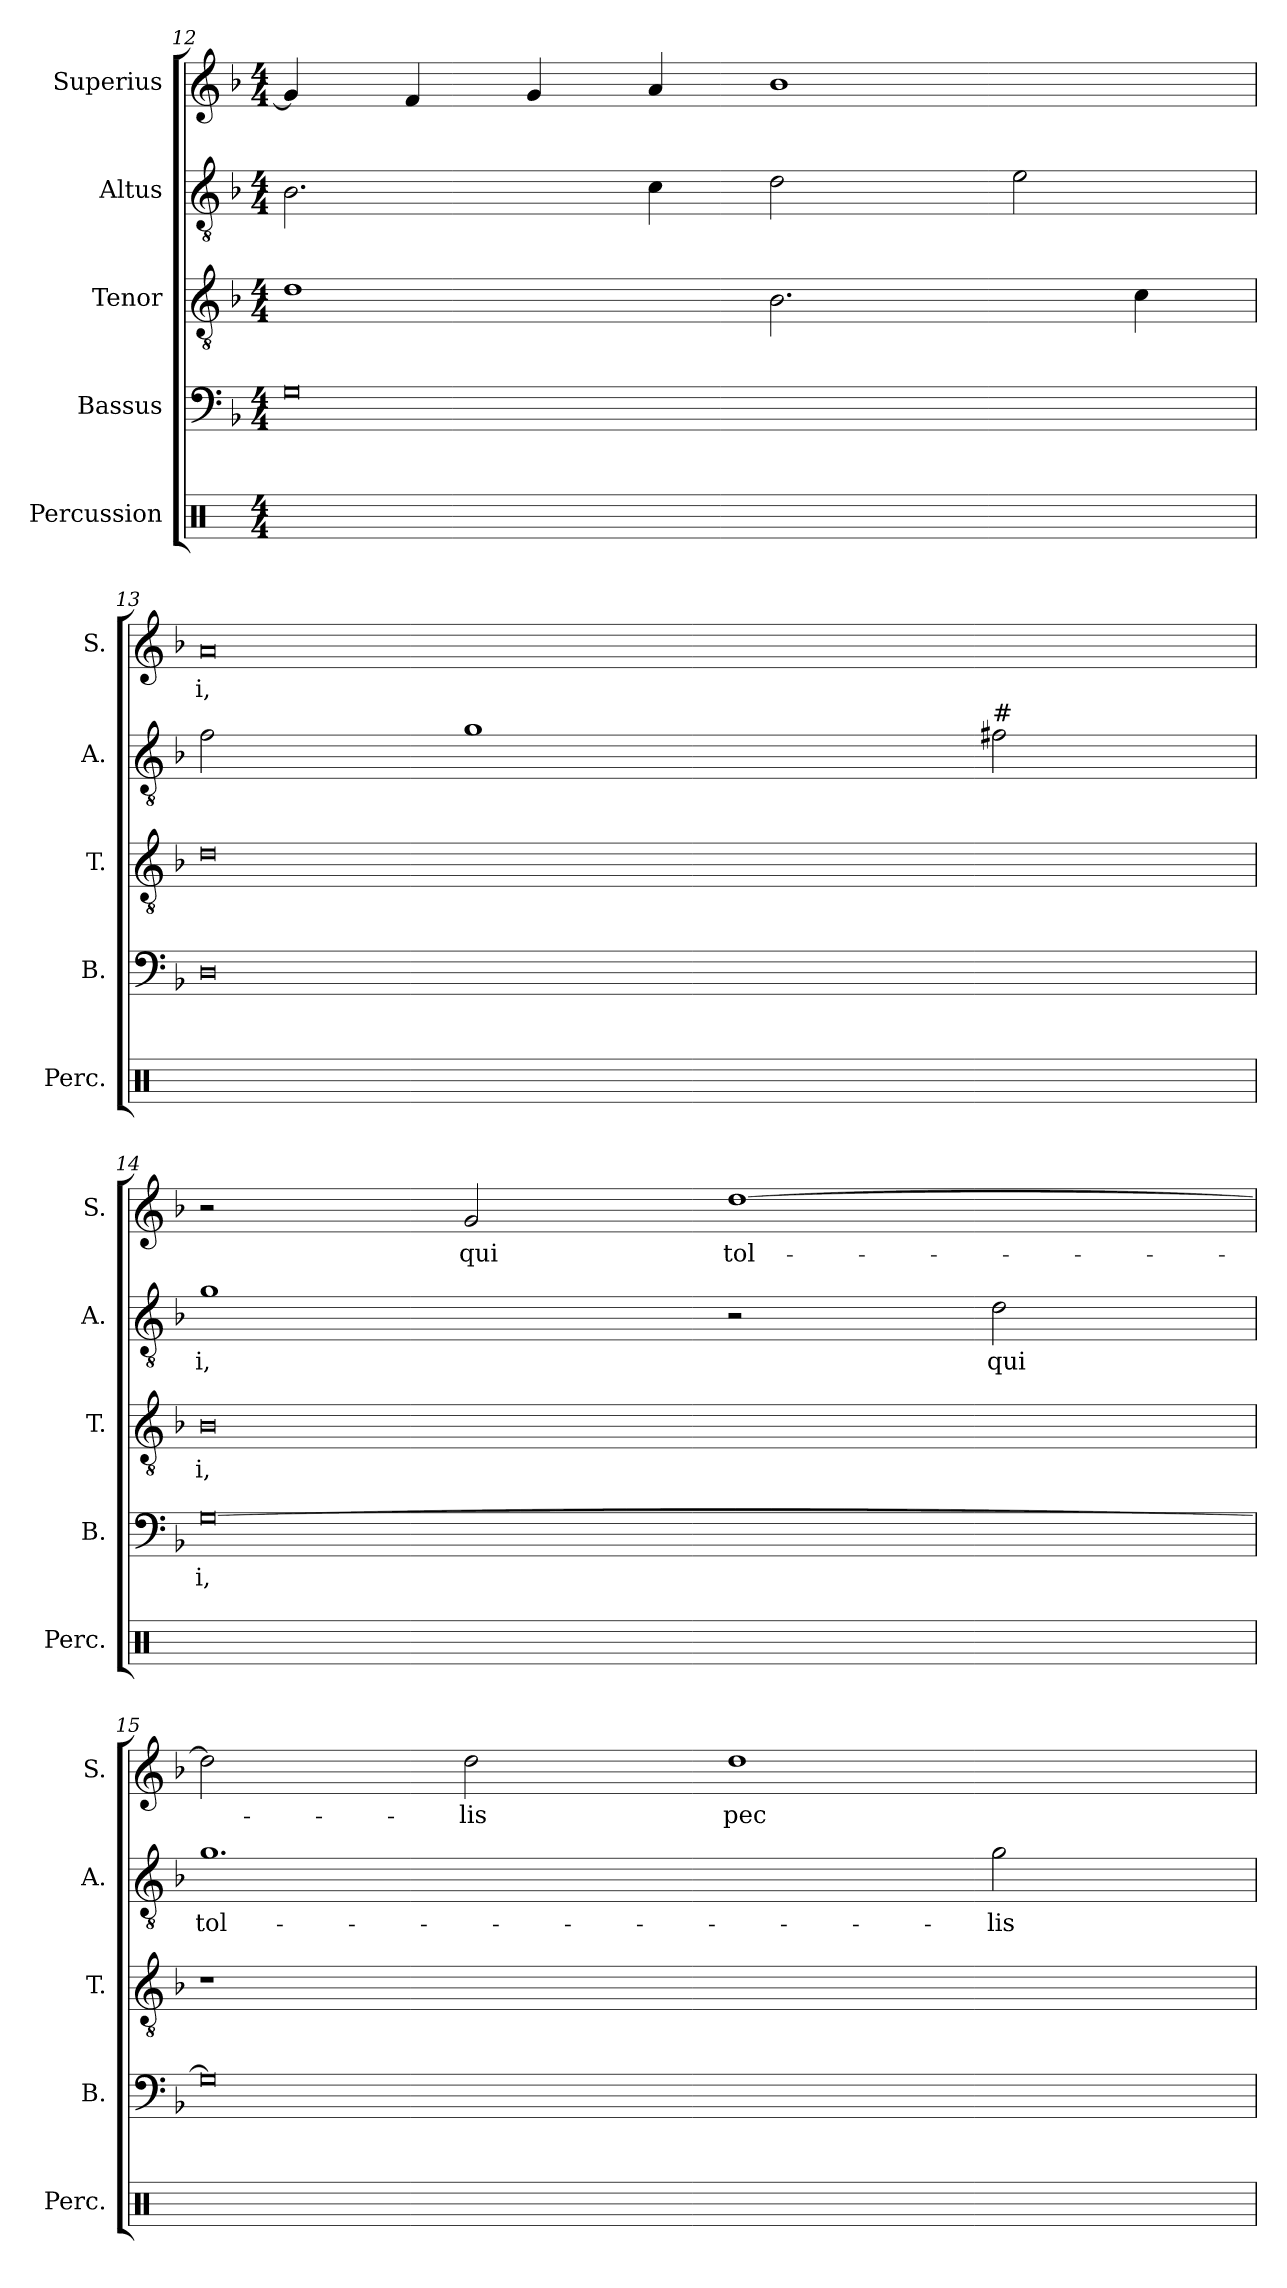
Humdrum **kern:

**kern	**kern	**text	**kern	**text	**kern	**text	**kern	**text
*part5	*part4	*part4	*part3	*part3	*part2	*part2	*part1	*part1
*staff5	*staff4	*staff4	*staff3	*staff3	*staff2	*staff2	*staff1	*staff1
*I"Percussion	*I"Bassus	*	*I"Tenor	*	*I"Altus	*	*I"Superius	*
*I'Perc.	*I'B.	*	*I'T.	*	*I'A.	*	*I'S.	*
*clefX	*clefF4	*	*clefGv2	*	*clefGv2	*	*clefG2	*
*	*	*	*ITrd7c12	*	*ITrd7c12	*	*	*
*k[]	*k[b-]	*	*k[b-]	*	*k[b-]	*	*k[b-]	*
*C:	*F:	*	*F:	*	*F:	*	*F:	*
*M4/4	*M4/4	*	*M4/4	*	*M4/4	*	*M4/4	*
=12	=12	=12	=12	=12	=12	=12	=12	=12
16Rei/LLyy	0Gi	.	1Di	.	2.BB-i\	.	4gi/]	.
16Rei/yy	.	.	.	.	.	.	.	.
16Rei/yy	.	.	.	.	.	.	.	.
16Rei/JJyy	.	.	.	.	.	.	.	.
16Rei/LLyy	.	.	.	.	.	.	4fi/	.
16Rei/yy	.	.	.	.	.	.	.	.
16Rei/yy	.	.	.	.	.	.	.	.
16Rei/JJyy	.	.	.	.	.	.	.	.
16Rei/LLyy	.	.	.	.	.	.	4gi/	.
16Rei/yy	.	.	.	.	.	.	.	.
16Rei/yy	.	.	.	.	.	.	.	.
16Rei/JJyy	.	.	.	.	.	.	.	.
16Rei/LLyy	.	.	.	.	4Ci\	.	4ai/	.
16Rei/yy	.	.	.	.	.	.	.	.
16Rei/yy	.	.	.	.	.	.	.	.
16Rei/JJyy	.	.	.	.	.	.	.	.
16Rei/LLyy	.	.	2.BB-i\	.	2Di\	.	1b-i	.
16Rei/yy	.	.	.	.	.	.	.	.
16Rei/yy	.	.	.	.	.	.	.	.
16Rei/JJyy	.	.	.	.	.	.	.	.
16Rei/LLyy	.	.	.	.	.	.	.	.
16Rei/yy	.	.	.	.	.	.	.	.
16Rei/yy	.	.	.	.	.	.	.	.
16Rei/JJyy	.	.	.	.	.	.	.	.
16Rei/LLyy	.	.	.	.	2Ei\	.	.	.
16Rei/yy	.	.	.	.	.	.	.	.
16Rei/yy	.	.	.	.	.	.	.	.
16Rei/JJyy	.	.	.	.	.	.	.	.
16Rei/LLyy	.	.	4Ci\	.	.	.	.	.
16Rei/yy	.	.	.	.	.	.	.	.
16Rei/yy	.	.	.	.	.	.	.	.
16Rei/JJyy	.	.	.	.	.	.	.	.
=13	=13	=13	=13	=13	=13	=13	=13	=13
!	!	!	!	!	!	!	!	!LO:LY:b:color=#000000
16Rei/LLyy	0Di	.	0Di	.	2Fi\	.	0ai	-i,
16Rei/yy	.	.	.	.	.	.	.	.
16Rei/yy	.	.	.	.	.	.	.	.
16Rei/JJyy	.	.	.	.	.	.	.	.
16Rei/LLyy	.	.	.	.	.	.	.	.
16Rei/yy	.	.	.	.	.	.	.	.
16Rei/yy	.	.	.	.	.	.	.	.
16Rei/JJyy	.	.	.	.	.	.	.	.
16Rei/LLyy	.	.	.	.	1Gi	.	.	.
16Rei/yy	.	.	.	.	.	.	.	.
16Rei/yy	.	.	.	.	.	.	.	.
16Rei/JJyy	.	.	.	.	.	.	.	.
16Rei/LLyy	.	.	.	.	.	.	.	.
16Rei/yy	.	.	.	.	.	.	.	.
16Rei/yy	.	.	.	.	.	.	.	.
16Rei/JJyy	.	.	.	.	.	.	.	.
16Rei/LLyy	.	.	.	.	.	.	.	.
16Rei/yy	.	.	.	.	.	.	.	.
16Rei/yy	.	.	.	.	.	.	.	.
16Rei/JJyy	.	.	.	.	.	.	.	.
16Rei/LLyy	.	.	.	.	.	.	.	.
16Rei/yy	.	.	.	.	.	.	.	.
16Rei/yy	.	.	.	.	.	.	.	.
16Rei/JJyy	.	.	.	.	.	.	.	.
!	!	!	!	!	!LO:TX:a:t=#	!	!	!
16Rei/LLyy	.	.	.	.	2F#j\	.	.	.
16Rei/yy	.	.	.	.	.	.	.	.
16Rei/yy	.	.	.	.	.	.	.	.
16Rei/JJyy	.	.	.	.	.	.	.	.
16Rei/LLyy	.	.	.	.	.	.	.	.
16Rei/yy	.	.	.	.	.	.	.	.
16Rei/yy	.	.	.	.	.	.	.	.
16Rei/JJyy	.	.	.	.	.	.	.	.
=14	=14	=14	=14	=14	=14	=14	=14	=14
!	!	!LO:LY:b:color=#000000	!	!	!	!	!	!
!	!	!	!	!LO:LY:b:color=#000000	!	!	!	!
!	!	!	!	!	!	!LO:LY:b:color=#000000	!	!
16Rei/LLyy	[>0Gi	-i,	0BB-i	-i,	1Gi	-i,	2r	.
16Rei/yy	.	.	.	.	.	.	.	.
16Rei/yy	.	.	.	.	.	.	.	.
16Rei/JJyy	.	.	.	.	.	.	.	.
16Rei/LLyy	.	.	.	.	.	.	.	.
16Rei/yy	.	.	.	.	.	.	.	.
16Rei/yy	.	.	.	.	.	.	.	.
16Rei/JJyy	.	.	.	.	.	.	.	.
!	!	!	!	!	!	!	!	!LO:LY:b:color=#000000
16Rei/LLyy	.	.	.	.	.	.	2gi/	qui
16Rei/yy	.	.	.	.	.	.	.	.
16Rei/yy	.	.	.	.	.	.	.	.
16Rei/JJyy	.	.	.	.	.	.	.	.
16Rei/LLyy	.	.	.	.	.	.	.	.
16Rei/yy	.	.	.	.	.	.	.	.
16Rei/yy	.	.	.	.	.	.	.	.
16Rei/JJyy	.	.	.	.	.	.	.	.
!	!	!	!	!	!	!	!	!LO:LY:b:color=#000000
16Rei/LLyy	.	.	.	.	2r	.	[>1ddi	tol-
16Rei/yy	.	.	.	.	.	.	.	.
16Rei/yy	.	.	.	.	.	.	.	.
16Rei/JJyy	.	.	.	.	.	.	.	.
16Rei/LLyy	.	.	.	.	.	.	.	.
16Rei/yy	.	.	.	.	.	.	.	.
16Rei/yy	.	.	.	.	.	.	.	.
16Rei/JJyy	.	.	.	.	.	.	.	.
!	!	!	!	!	!	!LO:LY:b:color=#000000	!	!
16Rei/LLyy	.	.	.	.	2Di\	qui	.	.
16Rei/yy	.	.	.	.	.	.	.	.
16Rei/yy	.	.	.	.	.	.	.	.
16Rei/JJyy	.	.	.	.	.	.	.	.
16Rei/LLyy	.	.	.	.	.	.	.	.
16Rei/yy	.	.	.	.	.	.	.	.
16Rei/yy	.	.	.	.	.	.	.	.
16Rei/JJyy	.	.	.	.	.	.	.	.
=15	=15	=15	=15	=15	=15	=15	=15	=15
!	!	!	!LO:N:vis=1	!	!	!	!	!
!	!	!	!	!	!	!LO:LY:b:color=#000000	!	!
16Rei/LLyy	0Gi]	.	1r	.	1.Gi	tol-	2ddi\]	.
16Rei/yy	.	.	.	.	.	.	.	.
16Rei/yy	.	.	.	.	.	.	.	.
16Rei/JJyy	.	.	.	.	.	.	.	.
16Rei/LLyy	.	.	.	.	.	.	.	.
16Rei/yy	.	.	.	.	.	.	.	.
16Rei/yy	.	.	.	.	.	.	.	.
16Rei/JJyy	.	.	.	.	.	.	.	.
!	!	!	!	!	!	!	!	!LO:LY:b:color=#000000
16Rei/LLyy	.	.	.	.	.	.	2ddi\	-lis
16Rei/yy	.	.	.	.	.	.	.	.
16Rei/yy	.	.	.	.	.	.	.	.
16Rei/JJyy	.	.	.	.	.	.	.	.
16Rei/LLyy	.	.	.	.	.	.	.	.
16Rei/yy	.	.	.	.	.	.	.	.
16Rei/yy	.	.	.	.	.	.	.	.
16Rei/JJyy	.	.	.	.	.	.	.	.
!	!	!	!	!	!	!	!	!LO:LY:b:color=#000000
16Rei/LLyy	.	.	1ryy	.	.	.	1ddi	pec-
16Rei/yy	.	.	.	.	.	.	.	.
16Rei/yy	.	.	.	.	.	.	.	.
16Rei/JJyy	.	.	.	.	.	.	.	.
16Rei/LLyy	.	.	.	.	.	.	.	.
16Rei/yy	.	.	.	.	.	.	.	.
16Rei/yy	.	.	.	.	.	.	.	.
16Rei/JJyy	.	.	.	.	.	.	.	.
!	!	!	!	!	!	!LO:LY:b:color=#000000	!	!
16Rei/LLyy	.	.	.	.	2Gi\	-lis	.	.
16Rei/yy	.	.	.	.	.	.	.	.
16Rei/yy	.	.	.	.	.	.	.	.
16Rei/JJyy	.	.	.	.	.	.	.	.
16Rei/LLyy	.	.	.	.	.	.	.	.
16Rei/yy	.	.	.	.	.	.	.	.
16Rei/yy	.	.	.	.	.	.	.	.
16Rei/JJyy	.	.	.	.	.	.	.	.
=	=	=	=	=	=	=	=	=
*-	*-	*-	*-	*-	*-	*-	*-	*-
